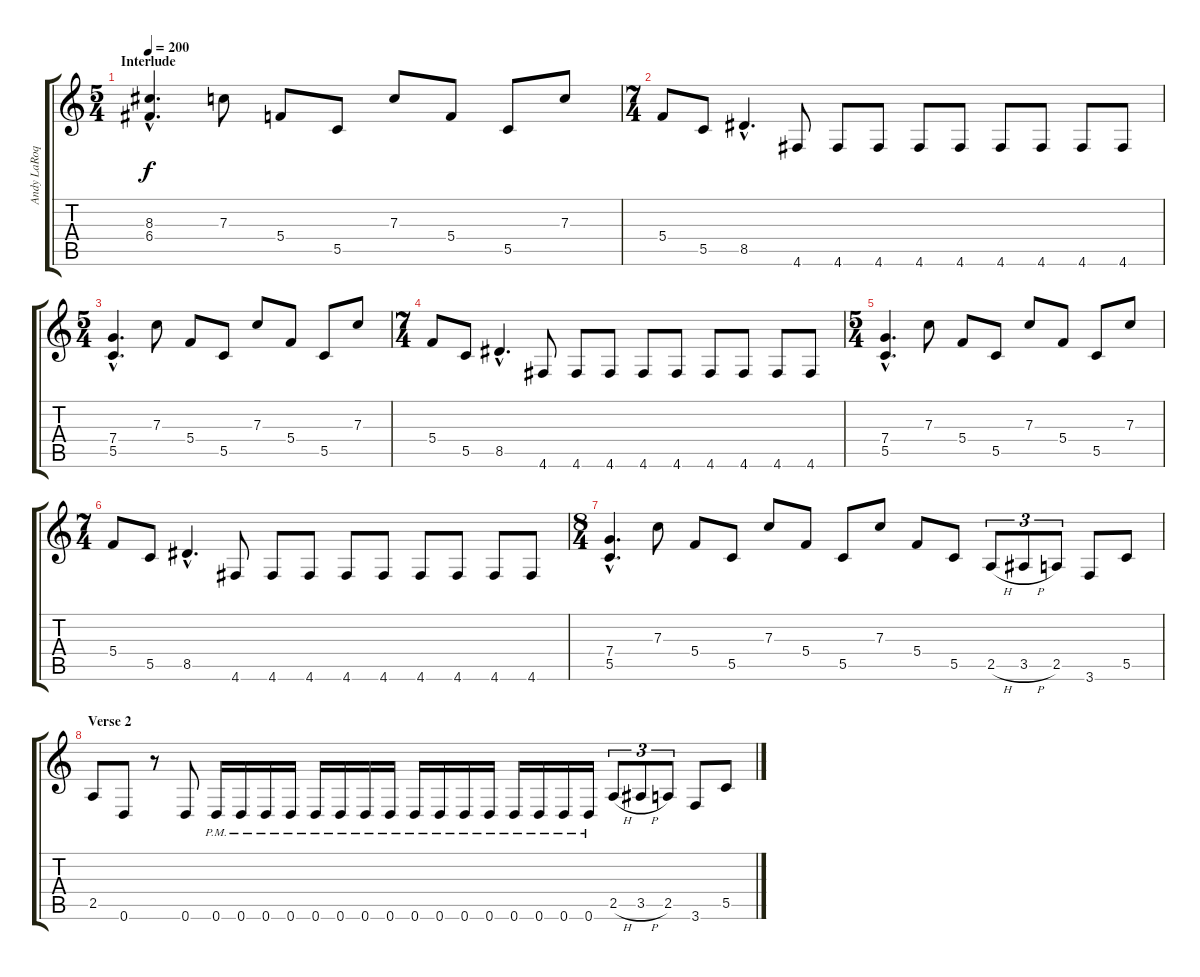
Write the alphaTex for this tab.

\track ("Andy LaRoque" "Andy LaRoq") {instrument distortionguitar}
\staff {score tabs}
\tuning (D4 A3 F3 C3 G2 D2) {hide}
\ts (5 4)
\section ("" "Interlude")
\tempo 200
\clef g2
\ks c
(8.3{hac} 6.4{hac}).4{d dy f} 7.3.8 5.4.8 5.5.8 7.3.8 5.4.8 5.5.8 7.3.8 |
\ts (7 4)
5.4.8 5.5.8 8.5{hac}.4{d} 4.6.8 4.6.8 4.6.8 4.6.8 4.6.8 4.6.8 4.6.8 4.6.8 4.6.8 |
\ts (5 4)
(7.4{hac} 5.5{hac}).4{d} 7.3.8 5.4.8 5.5.8 7.3.8 5.4.8 5.5.8 7.3.8 |
\ts (7 4)
5.4.8 5.5.8 8.5{hac}.4{d} 4.6.8 4.6.8 4.6.8 4.6.8 4.6.8 4.6.8 4.6.8 4.6.8 4.6.8 |
\ts (5 4)
(7.4{hac} 5.5{hac}).4{d} 7.3.8 5.4.8 5.5.8 7.3.8 5.4.8 5.5.8 7.3.8 |
\ts (7 4)
5.4.8 5.5.8 8.5{hac}.4{d} 4.6.8 4.6.8 4.6.8 4.6.8 4.6.8 4.6.8 4.6.8 4.6.8 4.6.8 |
\ts (8 4)
(7.4{hac} 5.5{hac}).4{d} 7.3.8 5.4.8 5.5.8 7.3.8 5.4.8 5.5.8 7.3.8 5.4.8 5.5.8 2.5{h}.8{tu (3 2)} 3.5{h}.8{tu (3 2)} 2.5.8{tu (3 2)} 3.6.8 5.5.8 |
\section ("" "Verse 2")
2.5.8 0.6.8 r.8 0.6.8 0.6{pm}.16 0.6{pm}.16 0.6{pm}.16 0.6{pm}.16 0.6{pm}.16 0.6{pm}.16 0.6{pm}.16 0.6{pm}.16 0.6{pm}.16 0.6{pm}.16 0.6{pm}.16 0.6{pm}.16 0.6{pm}.16 0.6{pm}.16 0.6{pm}.16 0.6{pm}.16 2.5{h}.8{tu (3 2)} 3.5{h}.8{tu (3 2)} 2.5.8{tu (3 2)} 3.6.8 5.5.8
